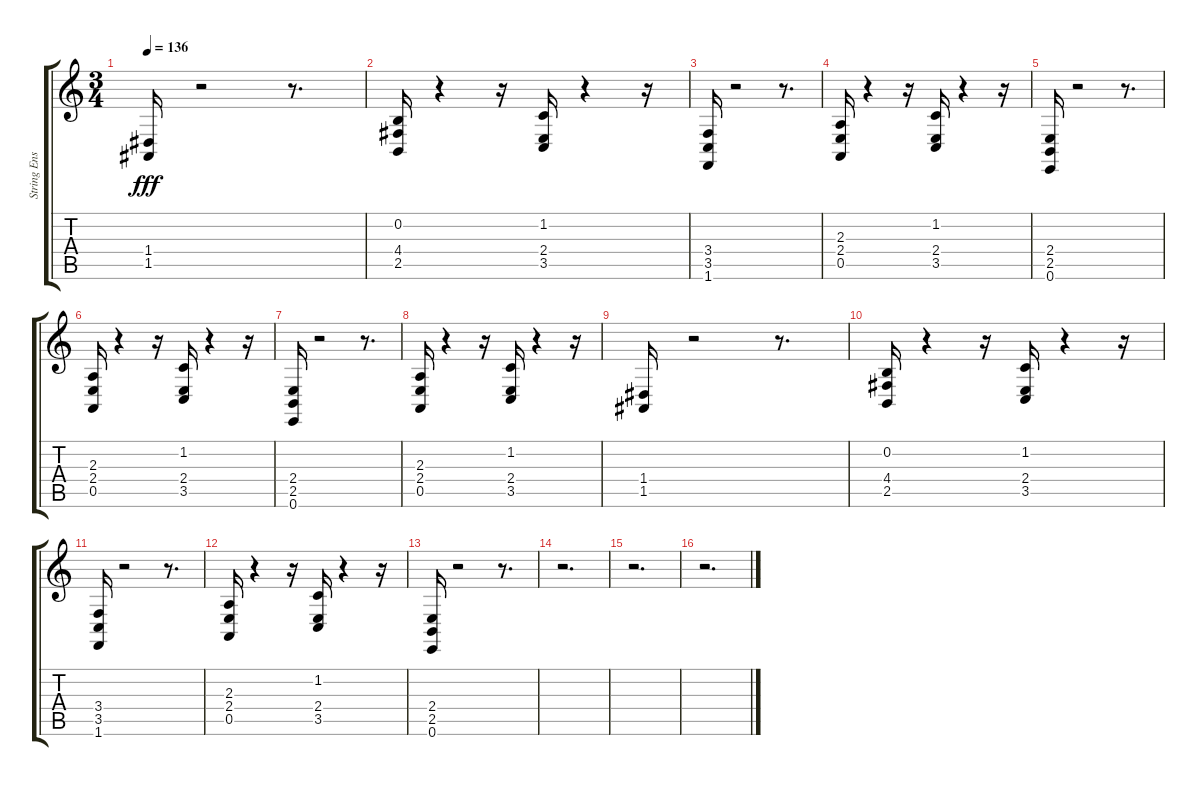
\track ("String Ensemble 1" "String Ens") {instrument stringensemble1}
\staff {score tabs}
\tuning (E4 B3 G3 D3 A2 E2) {hide}
\ts (3 4)
\tempo 136
\clef g2
\ks c
(1.4 1.5).16{dy fff} r.2 r.8{d} |
(0.2 4.4 2.5).16 r.4 r.16 (1.2 2.4 3.5).16 r.4 r.16 |
(3.4 3.5 1.6).16 r.2 r.8{d} |
(2.3 2.4 0.5).16 r.4 r.16 (1.2 2.4 3.5).16 r.4 r.16 |
(2.4 2.5 0.6).16 r.2 r.8{d} |
(2.3 2.4 0.5).16 r.4 r.16 (1.2 2.4 3.5).16 r.4 r.16 |
(2.4 2.5 0.6).16 r.2 r.8{d} |
(2.3 2.4 0.5).16 r.4 r.16 (1.2 2.4 3.5).16 r.4 r.16 |
(1.4 1.5).16 r.2 r.8{d} |
(0.2 4.4 2.5).16 r.4 r.16 (1.2 2.4 3.5).16 r.4 r.16 |
(3.4 3.5 1.6).16 r.2 r.8{d} |
(2.3 2.4 0.5).16 r.4 r.16 (1.2 2.4 3.5).16 r.4 r.16 |
(2.4 2.5 0.6).16 r.2 r.8{d} |
r.2{d} |
r.2{d} |
r.2{d}
